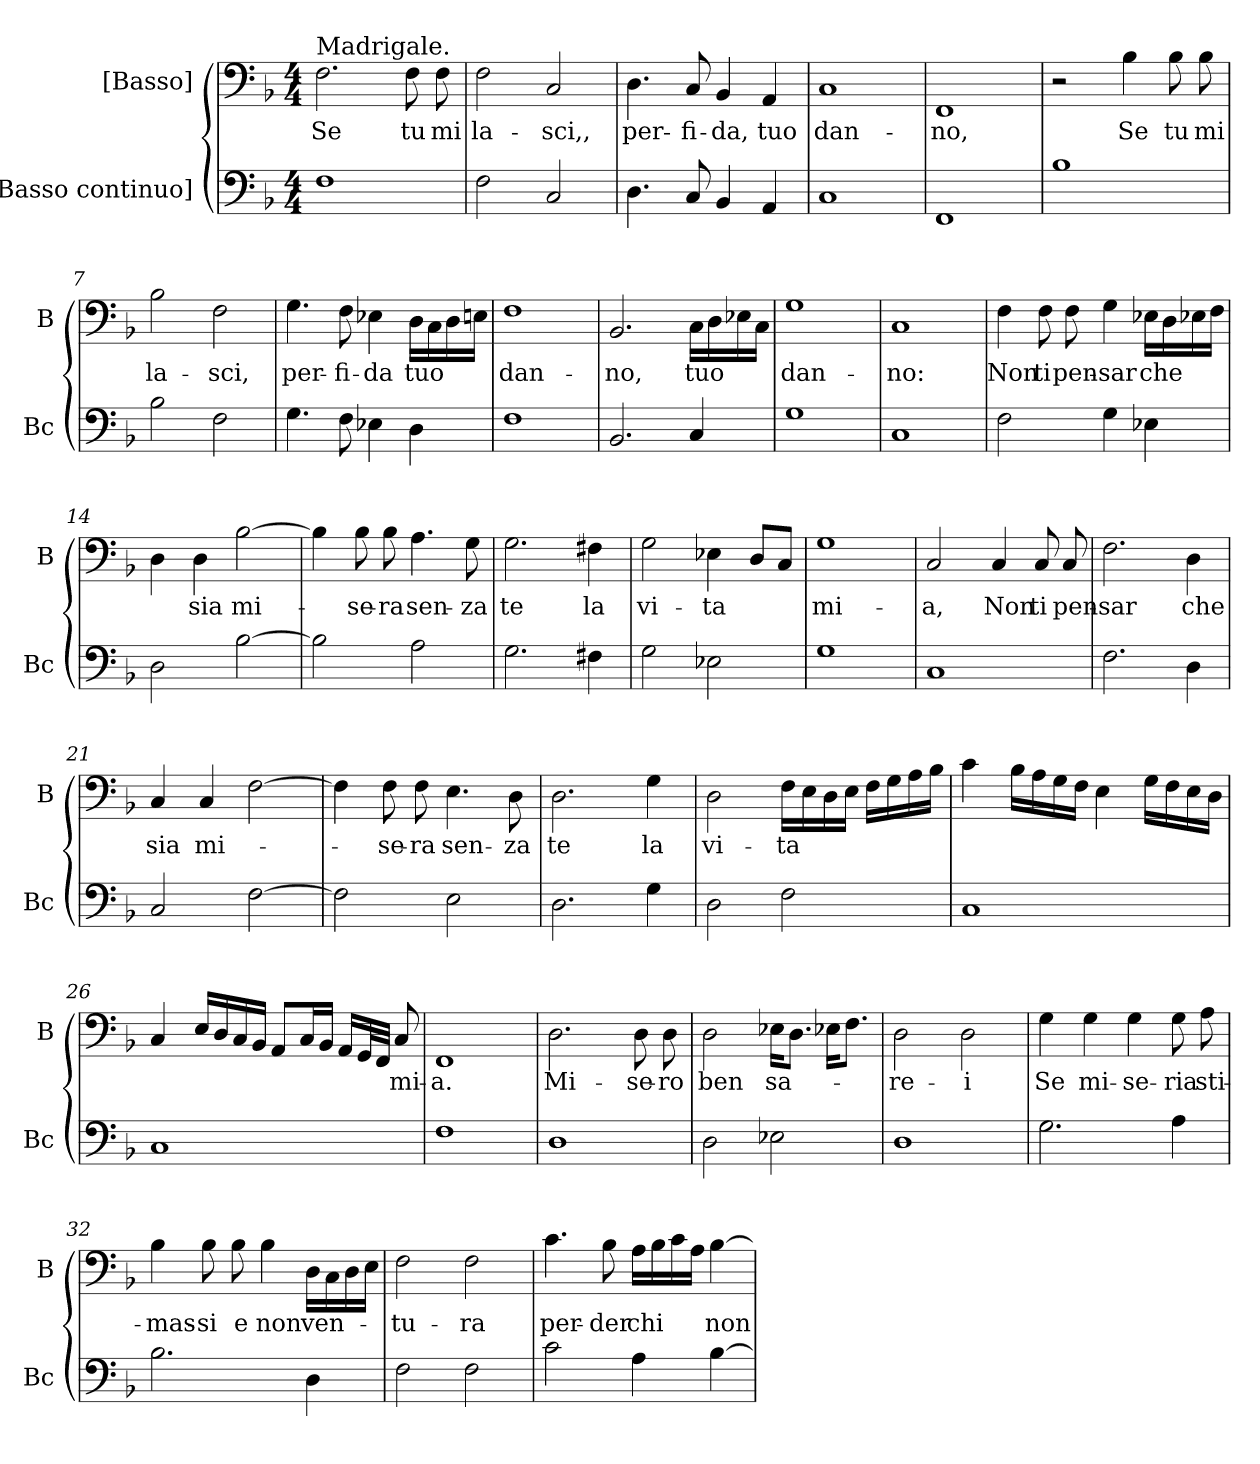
**kern	**kern	**text
*part2	*part1	*part1
*staff2	*staff1	*staff1
*I"[Basso continuo]	*I"[Basso]	*
*I'Bc	*I'B	*
*clefF4	*clefF4	*
*k[b-]	*k[b-]	*
*F:	*F:	*
*M4/4	*M4/4	*
=1	=1	=1
!	!LO:TX:a:t=Madrigale.	!
1F	2.F	Se
.	8F	tu
.	8F	mi
=2	=2	=2
2F	2F	la-
2C	2C	-sci,,
=3	=3	=3
4.D	4.D	per-
8C	8C	-fi-
4BB-	4BB-	-da,
4AA	4AA	tuo
=4	=4	=4
1C	1C	dan-
=5	=5	=5
1FF	1FF	-no,
=6	=6	=6
1B-	2r	.
.	4B-	Se
.	8B-	tu
.	8B-	mi
=7	=7	=7
2B-	2B-	la-
2F	2F	-sci,
=8	=8	=8
4.G	4.G	per-
8F	8F	-fi-
4E-X	4E-X	-da
4D	16DLL	tuo
.	16C	.
.	16D	.
.	16EnJJ	.
=9	=9	=9
1F	1F	dan-
=10	=10	=10
2.BB-	2.BB-	-no,
4C	16CLL	tuo
.	16D	.
.	16E-X	.
.	16CJJ	.
=11	=11	=11
1G	1G	dan-
=12	=12	=12
1C	1C	-no:
=13	=13	=13
2F	4F	Non
.	8F	ti
.	8F	pen-
4G	4G	-sar
4E-X	16E-XLL	che
.	16D	.
.	16E-X	.
.	16FJJ	.
=14	=14	=14
2D	4D	.
.	4D	sia
[2B-	[2B-	mi-
=15	=15	=15
2B-]	4B-]	.
.	8B-	-se-
.	8B-	-ra
2A	4.A	sen-
.	8G	-za
=16	=16	=16
2.G	2.G	te
4F#X	4F#X	la
=17	=17	=17
2G	2G	vi-
2E-X	4E-X	-ta
.	8DL	.
.	8CJ	.
=18	=18	=18
1G	1G	mi-
=19	=19	=19
1C	2C	-a,
.	4C	Non
.	8C	ti
.	8C	pen-
=20	=20	=20
2.F	2.F	-sar
4D	4D	che
=21	=21	=21
2C	4C	sia
.	4C	mi-
[2F	[2F	.
=22	=22	=22
2F]	4F]	.
.	8F	-se-
.	8F	-ra
2E	4.E	sen-
.	8D	-za
=23	=23	=23
2.D	2.D	te
4G	4G	la
=24	=24	=24
2D	2D	vi-
2F	16FLL	-ta
.	16E	.
.	16D	.
.	16EJJ	.
.	16FLL	.
.	16G	.
.	16A	.
.	16B-JJ	.
=25	=25	=25
1C	4c	.
.	16B-LL	.
.	16A	.
.	16G	.
.	16FJJ	.
.	4E	.
.	16GLL	.
.	16F	.
.	16E	.
.	16DJJ	.
=26	=26	=26
1C	4C	.
.	16ELL	.
.	16D	.
.	16C	.
.	16BB-JJ	.
.	8AAL	.
.	16CL	.
.	16BB-JJ	.
.	16AALL	.
.	32GGL	.
.	32FFJJJ	.
.	8C	mi-
=27	=27	=27
1F	1FF	-a.
=28	=28	=28
1D	2.D	Mi-
.	8D	-se-
.	8D	-ro
=29	=29	=29
2D	2D	ben
2E-X	16E-XKL	sa-
.	8.DJ	.
.	16E-XKL	.
.	8.FJ	.
=30	=30	=30
1D	2D	-re-
.	2D	-i
=31	=31	=31
2.G	4G	Se
.	4G	mi-
.	4G	-se-
4A	8G	-ria
.	8A	sti-
=32	=32	=32
2.B-	4B-	-mas-
.	8B-	-si
.	8B-	e
.	4B-	non
4D	16DLL	ven-
.	16C	.
.	16D	.
.	16EJJ	.
=33	=33	=33
2F	2F	-tu-
2F	2F	-ra
=34	=34	=34
2c	4.c	per-
.	8B-	-der
4A	16ALL	chi
.	16B-	.
.	16c	.
.	16AJJ	.
[4B-	[4B-	non
=	=	=
*-	*-	*-
